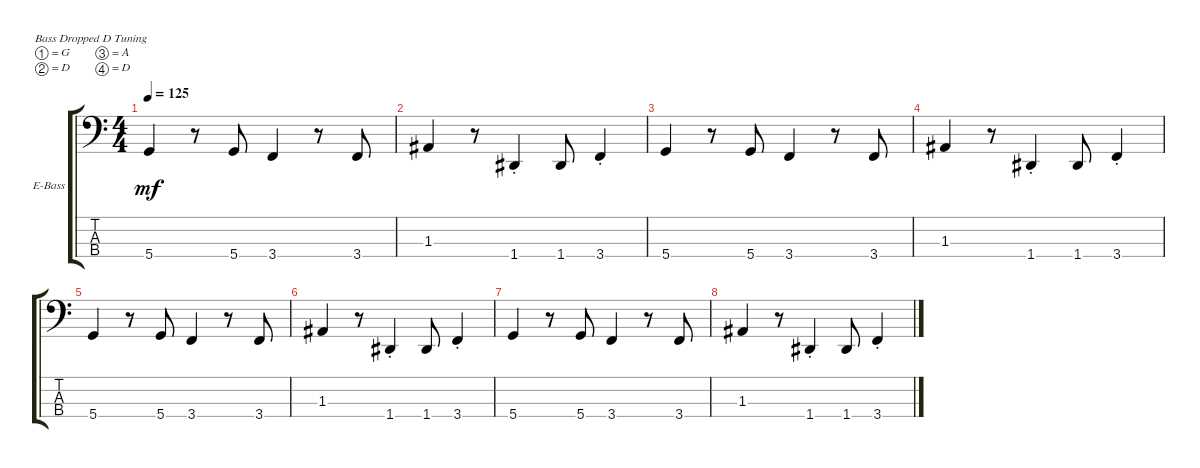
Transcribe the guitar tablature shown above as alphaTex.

\bracketExtendMode groupsimilarinstruments
\firstSystemTrackNameOrientation horizontal
\otherSystemsTrackNameOrientation horizontal
\track ("Bass" "E-Bass") {instrument electricbassfinger}
\staff {score tabs}
\tuning (G2 D2 A1 D1)
\ts (4 4)
\tempo 125
\clef f4
\ks c
5.4.4{dy mf} r.8 5.4.8 3.4.4 r.8 3.4.8 |
1.3.4 r.8 1.4{st}.4 1.4.8 3.4{st}.4 |
5.4.4 r.8 5.4.8 3.4.4 r.8 3.4.8 |
1.3.4 r.8 1.4{st}.4 1.4.8 3.4{st}.4 |
5.4.4 r.8 5.4.8 3.4.4 r.8 3.4.8 |
1.3.4 r.8 1.4{st}.4 1.4.8 3.4{st}.4 |
5.4.4 r.8 5.4.8 3.4.4 r.8 3.4.8 |
1.3.4 r.8 1.4{st}.4 1.4.8 3.4{st}.4
